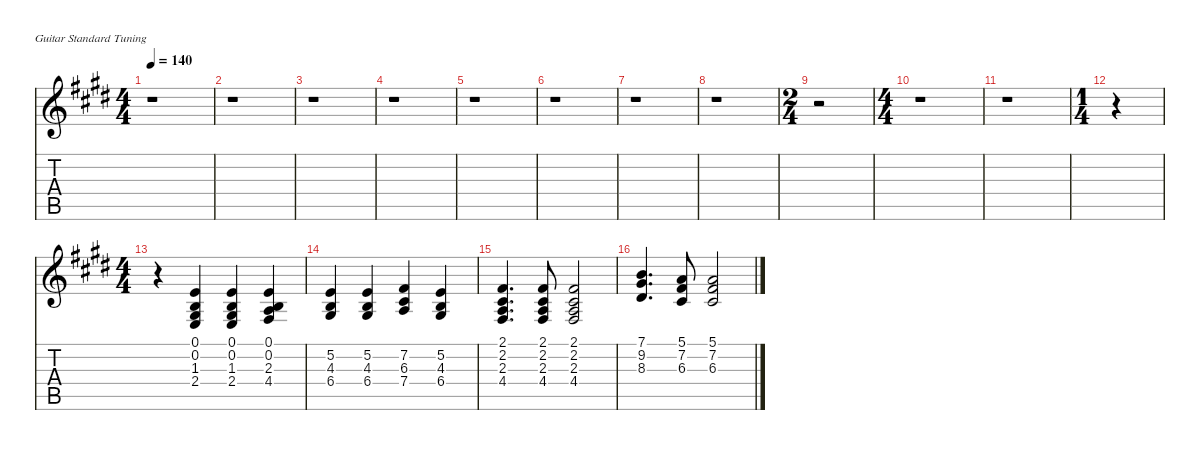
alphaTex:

\defaultSystemsLayout 4
\hideDynamics
\bracketExtendMode nobrackets
\singleTrackTrackNamePolicy hidden
\multiTrackTrackNamePolicy hidden
\firstSystemTrackNameMode fullname
\firstSystemTrackNameOrientation horizontal
\otherSystemsTrackNameOrientation horizontal
\track ("Keyboard" "clav.") {instrument clavinet}
\staff {score tabs}
\tuning (E4 B3 G3 D3 A2 E2)
\ts (4 4)
\tempo 140
\clef g2
\ks e
r.1{dy fff beam Down} |
r.1{beam Down} |
r.1{beam Down} |
r.1{beam Down} |
r.1{beam Down} |
r.1{beam Down} |
r.1{beam Down} |
r.1{beam Down} |
\ts (2 4)
r.2{beam Down} |
\ts (4 4)
r.1{beam Down} |
r.1{beam Down} |
\ts (1 4)
r.4{beam Down} |
\ts (4 4)
r.4{beam Down} (0.1{acc forcenatural} 0.2{acc forcenatural} 1.3{acc #} 2.4{acc forcenatural}).4{beam Up} (0.1{acc forcenatural} 0.2{acc forcenatural} 1.3{acc #} 2.4{acc forcenatural}).4{beam Up} (0.1{acc forcenatural} 0.2{acc forcenatural} 2.3{acc forcenatural} 4.4{acc #}).4{beam Up} |
(5.2{acc forcenatural} 4.3{acc forcenatural} 6.4{acc #}).4{beam Up} (5.2{acc forcenatural} 4.3{acc forcenatural} 6.4{acc #}).4{beam Up} (7.2{acc #} 6.3{acc #} 7.4{acc forcenatural}).4{beam Up} (5.2{acc forcenatural} 4.3{acc forcenatural} 6.4{acc #}).4{beam Up} |
(2.1{acc #} 2.2{acc #} 2.3{acc forcenatural} 4.4{acc #}).4{d beam Up} (2.1{acc #} 2.2{acc #} 2.3{acc forcenatural} 4.4{acc #}).8{beam Up} (2.1{acc #} 2.2{acc #} 2.3{acc forcenatural} 4.4{acc #}).2{beam Up} |
(7.1{acc forcenatural} 9.2{acc #} 8.3{acc #}).4{d beam Up} (5.1{acc forcenatural} 7.2{acc #} 6.3{acc #}).8{beam Up} (5.1{acc forcenatural} 7.2{acc #} 6.3{acc #}).2{beam Up}
